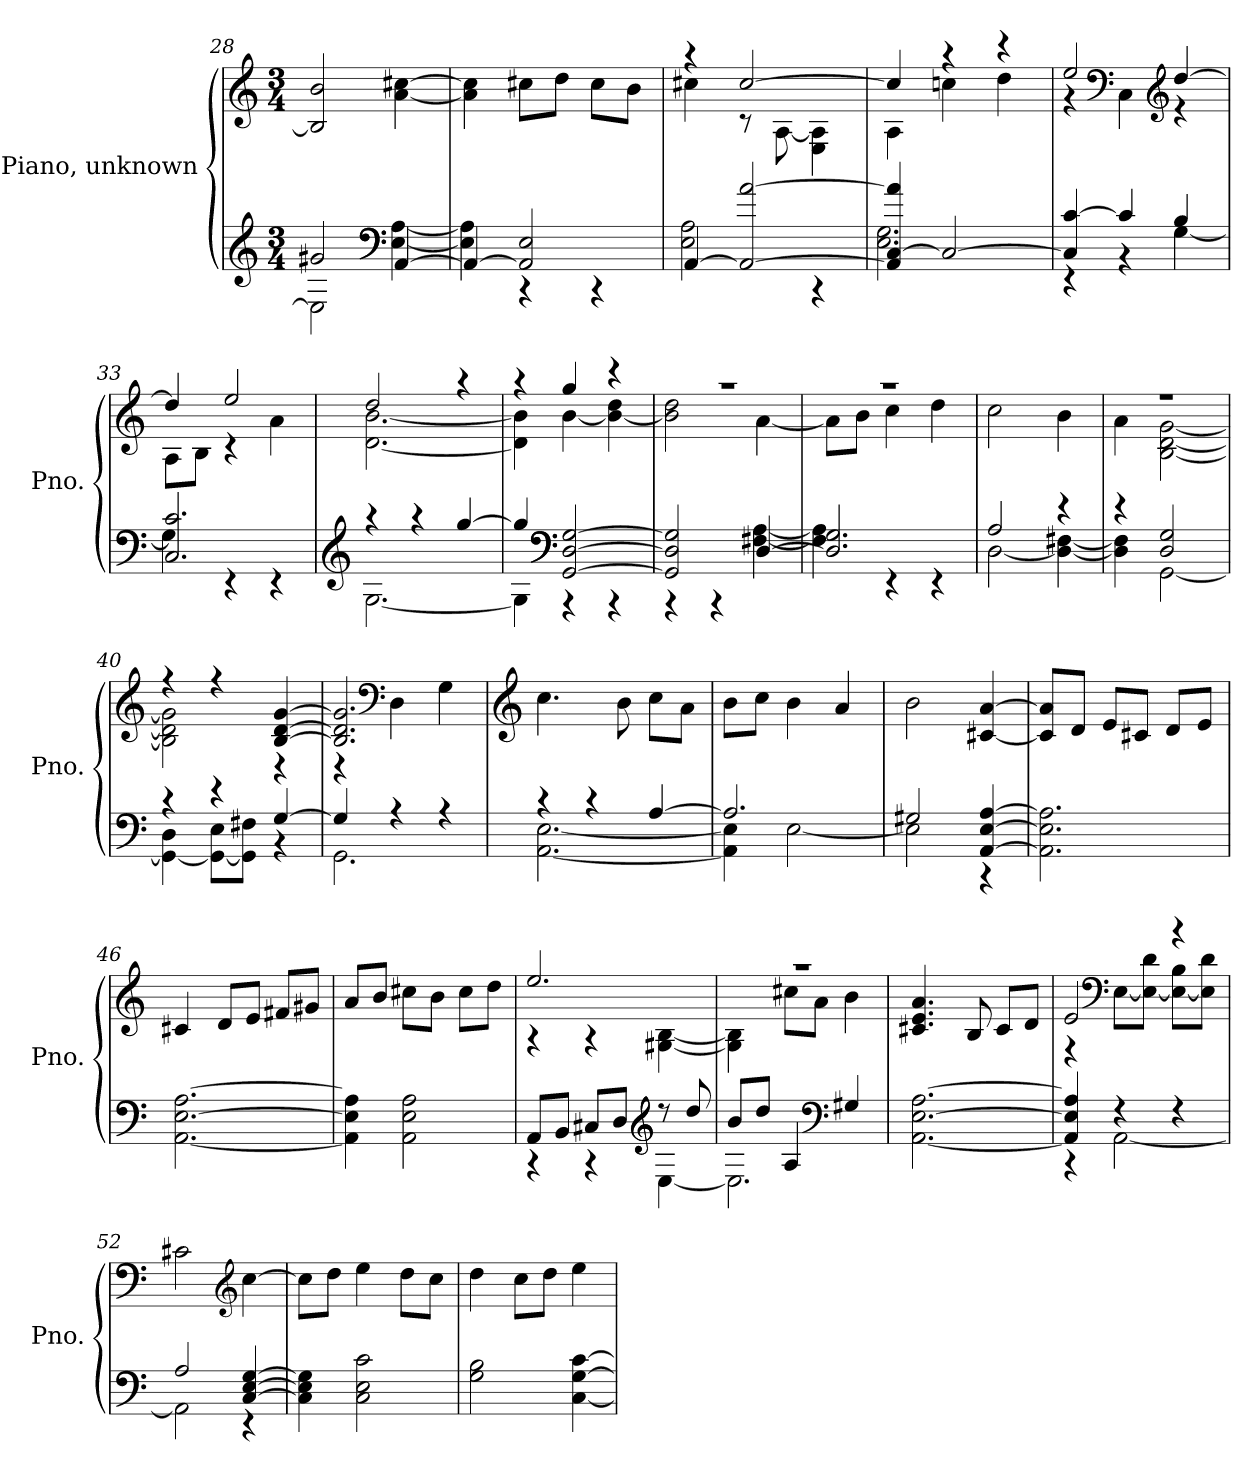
**kern	**kern
*part1	*part1
*staff2	*staff1
*I"Piano, unknown	*
*I'Pno.	*
!!LO:LB:g=z
*clefG2	*clefG2
*k[]	*k[]
*M3/4	*M3/4
=28	=28
*^	*
2g#X/	2E\]	2B/] 2b/
*clefF4	*	*
[4AA/	[4E\ [4A\	[4a\ [4cc#X\
=29	=29	=29
4AA/_	4E\] 4A\]	4a\] 4cc#\]
2AA/] 2E/	4r	8cc#X\L
.	.	8dd\J
.	4r	8cc#\L
.	.	8b\J
=30	=30	=30
*	*	*^
[4AA/	2E\ 2A\	4r	4cc#X\
2AA/_ [2a/	.	[2cc#/	8r
.	.	.	[8A\
.	4r	.	4E\ 4A\]
=31	=31	=31	=31
4AA/] [4C/ 4a/]	2.E\ 2.G\	4cc#/]	4A\
2C/_	.	4r	4ccn\
.	.	4r	4dd\
=32	=32	=32	=32
4C/] [4c/	4r	2ee/	4r
*	*	*clefF4	*
4c/]	4r	.	4C\
*	*	*clefG2	*
4B/	[4G\	[4dd/	4r
=33	=33	=33	=33
2.C/ 2.c/	4G\]	4dd/]	8A\L
.	.	.	8B\J
.	4r	2ee/	4r
.	4r	.	4a\
=34	=34	=34	=34
*clefG2	*	*	*
4r	[2.G\	2dd/	[2.d\ [2.b\
4r	.	.	.
[4gg/	.	4r	.
!!LO:LB:g=z	!!
=35	=35	=35	=35
4gg/]	4G\]	4r	4d\] 4b\]
*clefF4	*	*	*
[2GG/ [2D/ [2G/	4r	4gg/	[4b\
.	4r	4r	4b\_ 4dd\
=36	=36	=36	=36
2GG/] 2D/] 2G/]	4r	2.r	2b\] 2dd\
.	4r	.	.
[4D/	[4F#X\ [4A\	.	[4a\
=37	=37	=37	=37
2.D/] 2.G/	4F#\] 4A\]	2.r	8a\L]
.	.	.	8b\J
.	4r	.	4cc\
.	4r	.	4dd\
*	*	*v	*v
=38	=38	=38
2A/	[2D\	2cc\
4r	4D\_ [4F#X\	4b\
=39	=39	=39
*	*	*^
4r	4D\] 4F#\]	2.r	4a\
2D/ 2G/	[2GG\	.	[2B\ [2d\ [2g\
=40	=40	=40	=40
4r	4GG\_ 4D\	4r	2B\] 2d\] 2g\]
4r	8GG\_ 8E\L	4r	.
.	8GG\] 8F#X\J	.	.
[4G/	4r	[4B/ [4d/ [4g/	4r
=41	=41	=41	=41
4G/]	2.GG\	2.B/] 2.d/] 2.g/]	4r
*	*	*clefF4	*
4r	.	.	4D\
4r	.	.	4G\
*	*	*v	*v
=42	=42	=42
*	*	*clefG2
4r	[2.AA\ [2.E\	4.cc\
4r	.	.
.	.	8b\
[4A/	.	8cc\L
.	.	8a\J
!!LO:LB:g=z
=43	=43	=43
2.A/]	4AA\] 4E\]	8b\L
.	.	8cc\J
.	[2E\	4b\
.	.	4a/
=44	=44	=44
2G#X/	2E\]	2b\
[4AA/ [4E/ [4A/	4r	[4c#X/ [4a/
*v	*v	*
=45	=45
2.AA\] 2.E\] 2.A\]	8c#/] 8a/]L
.	8d/J
.	8e/L
.	8c#X/J
.	8d/L
.	8e/J
=46	=46
[2.AA\ [2.E\ [2.A\	4c#X/
.	8d/L
.	8e/J
.	8f#X/L
.	8g#X/J
=47	=47
4AA\] 4E\] 4A\]	8a/L
.	8b/J
2AA\ 2E\ 2A\	8cc#X\L
.	8b\J
.	8cc#\L
.	8dd\J
=48	=48
*^	*^
8AA/L	4r	2.ee/	4r
8BB/J	.	.	.
8C#X/L	4r	.	4r
8D/J	.	.	.
*clefG2	*	*	*
8r	[4E\	.	[4G#X\ [4B\
8dd/	.	.	.
!!LO:PB:g=z	!!
=49	=49	=49	=49
8b/L	2.E\]	2.r	4G#\] 4B\]
8dd/J	.	.	.
4A/	.	.	8cc#X\L
.	.	.	8a\J
*clefF4	*	*	*
4G#X/	.	.	4b\
*v	*v	*	*
*	*v	*v
=50	=50
[2.AA\ [2.E\ [2.A\	4.c#X/ 4.e/ 4.a/
.	8B/
.	8c#/L
.	8d/J
=51	=51
*^	*^
4AA/] 4E/] 4A/]	4r	2e/	4r
*	*	*clefF4	*
4r	[2AA\	.	[8E\L
.	.	.	8E\_ 8d\J
4r	.	4r	8E\_ 8B\L
.	.	.	8E\] 8d\J
*	*	*v	*v
=52	=52	=52
2A/	2AA\]	2c#X\
*	*	*clefG2
[4C/ [4E/ [4G/	4r	[4cc\
*v	*v	*
=53	=53
4C\] 4E\] 4G\]	8cc\L]
.	8dd\J
2C\ 2E\ 2c\	4ee\
.	8dd\L
.	8cc\J
=54	=54
2G\ 2B\	4dd\
.	8cc\L
.	8dd\J
[4C\ [4G\ [4c\	4ee\
=	=
*-	*-
